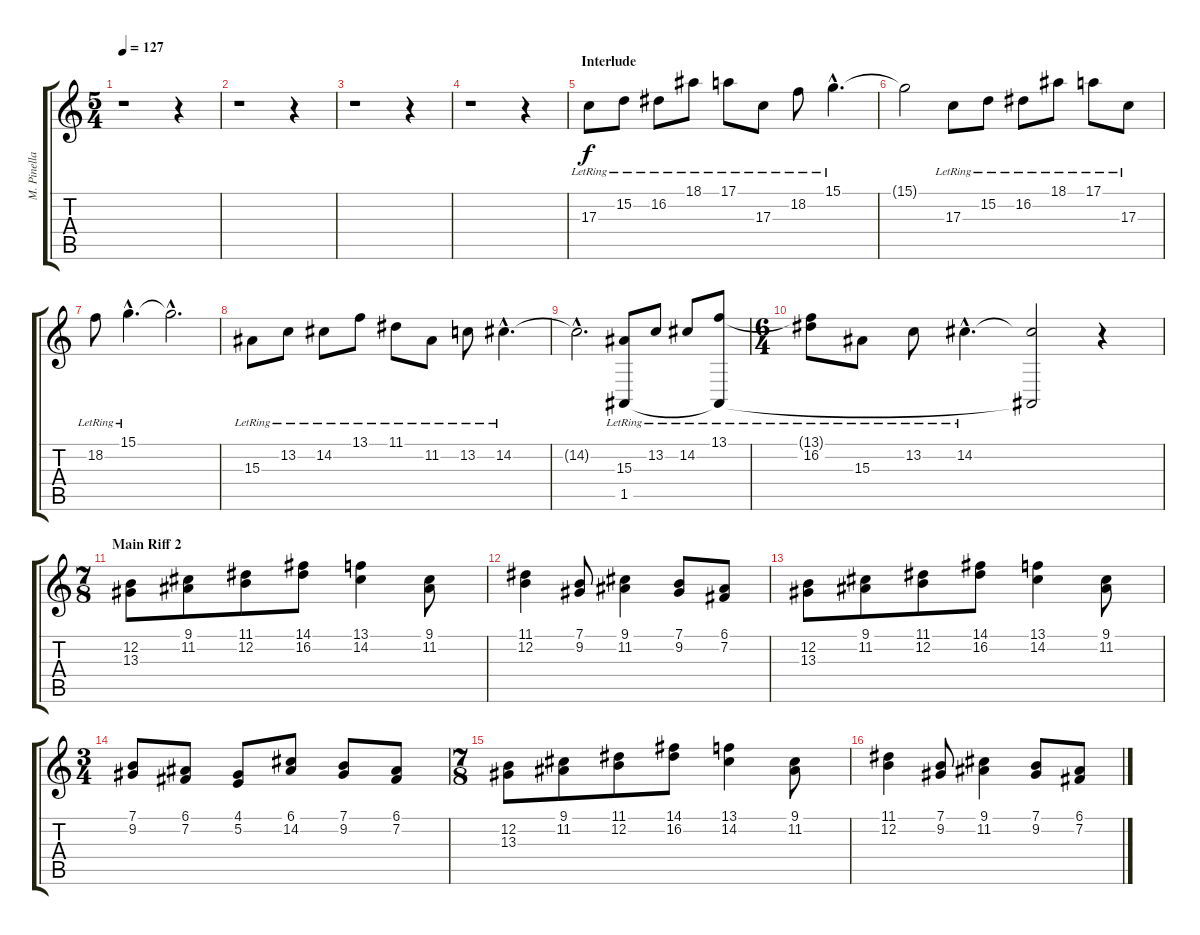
\track ("M. Pinella [Piano]" "M. Pinella") {instrument brightacousticpiano}
\staff {score tabs}
\tuning (E4 B3 G3 D3 A2 E2) {hide}
\ts (5 4)
\tempo 127
\clef g2
\ks c
r.1{dy f} r.4 |
r.1 r.4 |
r.1 r.4 |
r.1 r.4 |
\section ("" "Interlude")
17.3{lr}.8 15.2{lr}.8 16.2{lr}.8 18.1{lr}.8 17.1{lr}.8 17.3{lr}.8 18.2{lr}.8 15.1{hac lr}.4{d} |
15.1{t}.2 17.3{lr}.8 15.2{lr}.8 16.2{lr}.8 18.1{lr}.8 17.1{lr}.8 17.3{lr}.8 |
18.2{lr}.8 15.1{hac lr}.4{d} 15.1{hac t}.2{d} |
15.3{lr}.8 13.2{lr}.8 14.2{lr}.8 13.1{lr}.8 11.1{lr}.8 11.2{lr}.8 13.2{lr}.8 14.2{hac lr}.4{d} |
14.2{hac t}.2{d} (15.3{lr} 1.5).8 13.2{lr}.8 14.2{lr}.8 (13.1{lr} 1.5{t}).8 |
\ts (6 4)
(13.1{t} 16.2{lr}).8 15.3{lr}.8 13.2{lr}.8 14.2{hac lr}.4{d} (14.2{t} 1.5{t}).2 r.4 |
\ts (7 8)
\section ("" "Main Riff 2")
(12.2 13.3).8 (9.1 11.2).8 (11.1 12.2).8 (14.1 16.2).8 (13.1 14.2).4 (9.1 11.2).8 |
(11.1 12.2).4 (7.1 9.2).8 (9.1 11.2).4 (7.1 9.2).8 (6.1 7.2).8 |
(12.2 13.3).8 (9.1 11.2).8 (11.1 12.2).8 (14.1 16.2).8 (13.1 14.2).4 (9.1 11.2).8 |
\ts (3 4)
(7.1 9.2).8 (6.1 7.2).8 (4.1 5.2).8 (6.1 14.2).8 (7.1 9.2).8 (6.1 7.2).8 |
\ts (7 8)
(12.2 13.3).8 (9.1 11.2).8 (11.1 12.2).8 (14.1 16.2).8 (13.1 14.2).4 (9.1 11.2).8 |
(11.1 12.2).4 (7.1 9.2).8 (9.1 11.2).4 (7.1 9.2).8 (6.1 7.2).8
